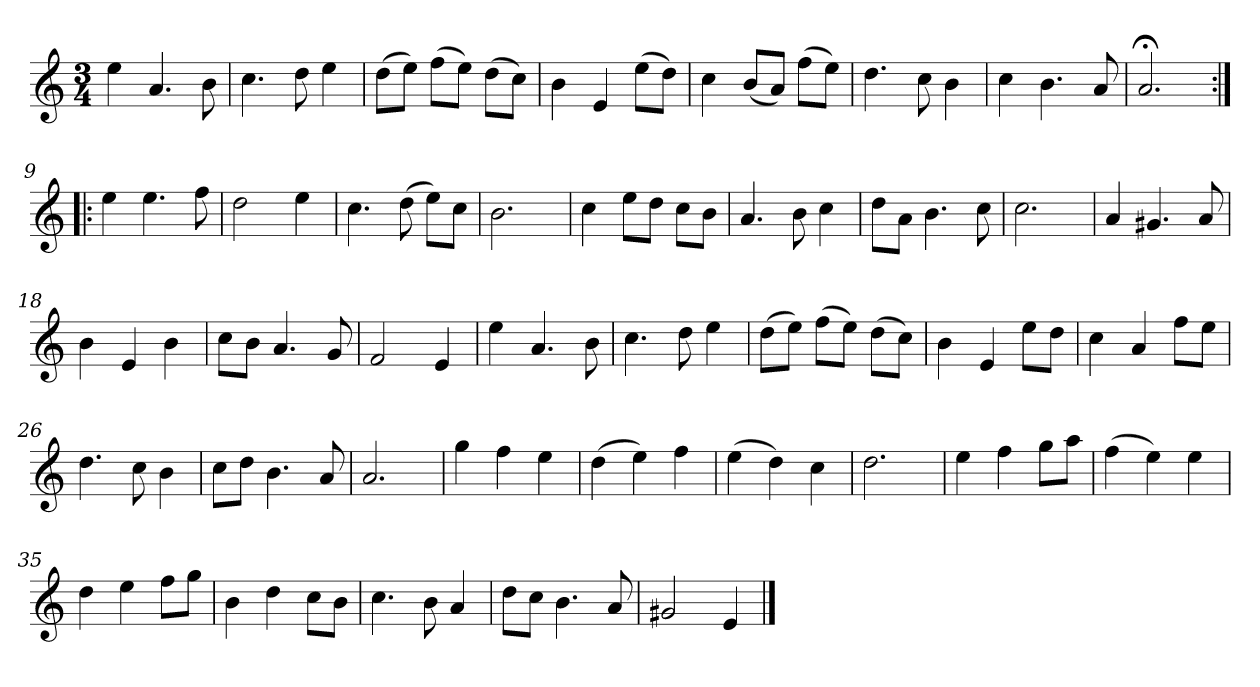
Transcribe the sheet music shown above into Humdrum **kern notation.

**kern
*part1
*staff1
*clefG2
*k[]
*a:
*M3/4
*MM120
=1
4ee
4.a
8b
=2
4.cc
8dd
4ee
=3
(8dd\L
8ee\J)
(8ff\L
8ee\J)
(8dd\L
8cc\J)
=4
4b
4e
(8ee\L
8dd\J)
=5
4cc
(8b/L
8a/J)
(8ff\L
8ee\J)
=6
4.dd
8cc
4b
=7
4cc
4.b
8a
=8
2.a;<
=9:|!|:
4ee
4.ee
8ff
=10
2dd
4ee
=11
4.cc
(8dd
8ee\L)
8cc\J
=12
2.b
=13
4cc
8ee\L
8dd\J
8cc\L
8b\J
=14
4.a
8b
4cc
=15
8dd\L
8a\J
4.b
8cc
=16
2.cc
=17
4a
4.g#X
8a
=18
4b
4e
4b
=19
8cc\L
8b\J
4.a
8g
=20
2f
4e
=21
4ee
4.a
8b
=22
4.cc
8dd
4ee
=23
(8dd\L
8ee\J)
(8ff\L
8ee\J)
(8dd\L
8cc\J)
=24
4b
4e
8ee\L
8dd\J
=25
4cc
4a
8ff\L
8ee\J
=26
4.dd
8cc
4b
=27
8cc\L
8dd\J
4.b
8a
=28
2.a
=29
4gg
4ff
4ee
=30
(4dd
4ee)
4ff
=31
(4ee
4dd)
4cc
=32
2.dd
=33
4ee
4ff
8gg\L
8aa\J
=34
(4ff
4ee)
4ee
=35
4dd
4ee
8ff\L
8gg\J
=36
4b
4dd
8cc\L
8b\J
=37
4.cc
8b
4a
=38
8dd\L
8cc\J
4.b
8a
=39
2g#X
4e
==
*-
